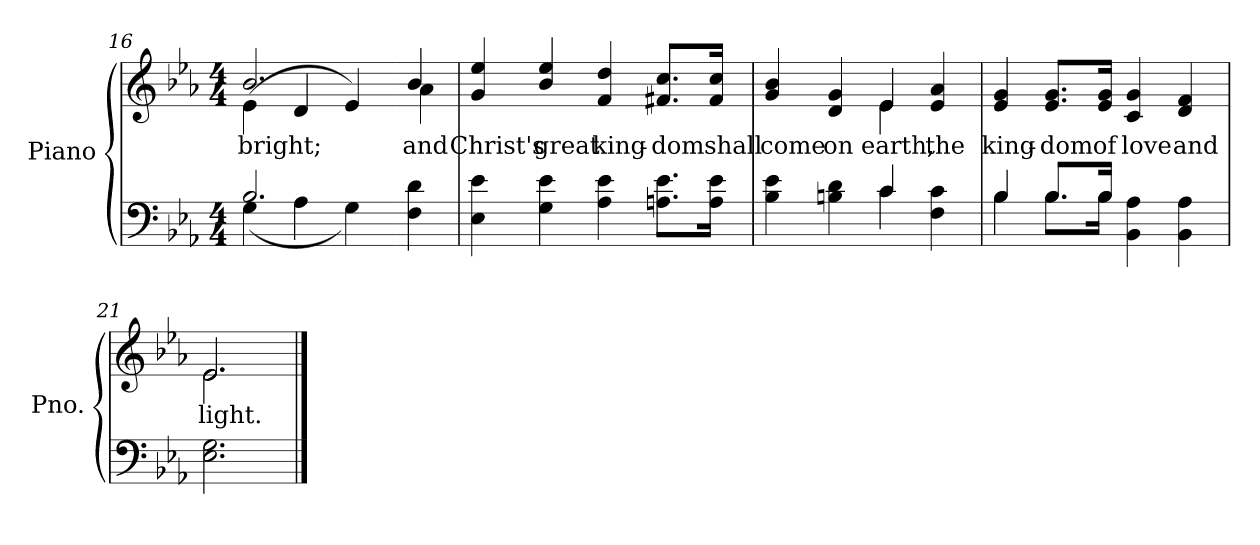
**kern	**kern	**text
*part2	*part1	*part1
*staff2	*staff1	*staff1
*I"Piano	*I"Piano	*
*I'Pno.	*I'Pno.	*
*clefF4	*clefG2	*
*k[b-e-a-]	*k[b-e-a-]	*
*E-:	*E-:	*
*M4/4	*M4/4	*
=16	=16	=16
*^	*	*
!	!	!	!LO:LY:b:color=#000000
*	*	*^	*
2.B-i/	(4Gi\	2.b-i/	(4e-i\	bright;
.	4A-i\	.	4di/	.
.	4Gi\)	.	4e-i/)	.
*v	*v	*	*	*
!!LO:PB:g=z	!!
=17-	=17-	=17-	=17-
*^	*	*	*
!	!	!	!	!LO:LY:b:color=#000000
*v	*v	*	*	*
4Fi\ 4di	4b-i/	4a-i\	and
*	*v	*v	*
=18	=18	=18
*	*^	*
!	!	!	!LO:LY:b:color=#000000
*	*v	*v	*
4E-i\ 4e-i	4gi/ 4ee-i	Christ's
!	!	!LO:LY:b:color=#000000
4Gi\ 4e-i	4b-i/ 4ee-i	great
!	!	!LO:LY:b:color=#000000
4A-i\ 4e-i	4fi/ 4ddi	king-
!	!	!LO:LY:b:color=#000000
8.Ani\ 8.e-i\L	8.f#Xi/ 8.cci/L	-dom
!	!	!LO:LY:b:color=#000000
16Ai\ 16e-i\Jk	16f#i/ 16cci/Jk	shall
=19	=19	=19
*^	*	*
!	!	!	!LO:LY:b:color=#000000
*	*	*^	*
4B-i\ 4e-i	2ryy	4gi/ 4b-i	2ryy	come
!	!	!	!	!LO:LY:b:color=#000000
4Bni\ 4di	.	4di/ 4gi	.	on
!	!	!	!	!LO:LY:b:color=#000000
4ci/	4ci\	4e-i/	4e-i\	earth,
!	!	!	!	!LO:LY:b:color=#000000
4Fi\ 4ci	4ryy	4e-i/ 4a-i	4ryy	the
*	*	*v	*v	*
=20	=20	=20	=20
*	*	*^	*
!	!	!	!	!LO:LY:b:color=#000000
*	*	*v	*v	*
4B-i/	4B-i\	4e-i/ 4gi	king-
!	!	!	!LO:LY:b:color=#000000
8.B-i/L	8.B-i\L	8.e-i/ 8.gi/L	-dom
!	!	!	!LO:LY:b:color=#000000
16B-i/Jk	16B-i\Jk	16e-i/ 16gi/Jk	of
!	!	!	!LO:LY:b:color=#000000
4BB-i\ 4A-i	2ryy	4ci/ 4gi	love
!	!	!	!LO:LY:b:color=#000000
4BB-i\ 4A-i	.	4di/ 4fi	and
*v	*v	*	*
=21	=21	=21
!	!	!LO:LY:b:color=#000000
*	*^	*
2.E-i\ 2.Gi	2.e-i/	2.e-i\	light.
*	*v	*v	*
==	==	==
*-	*-	*-
